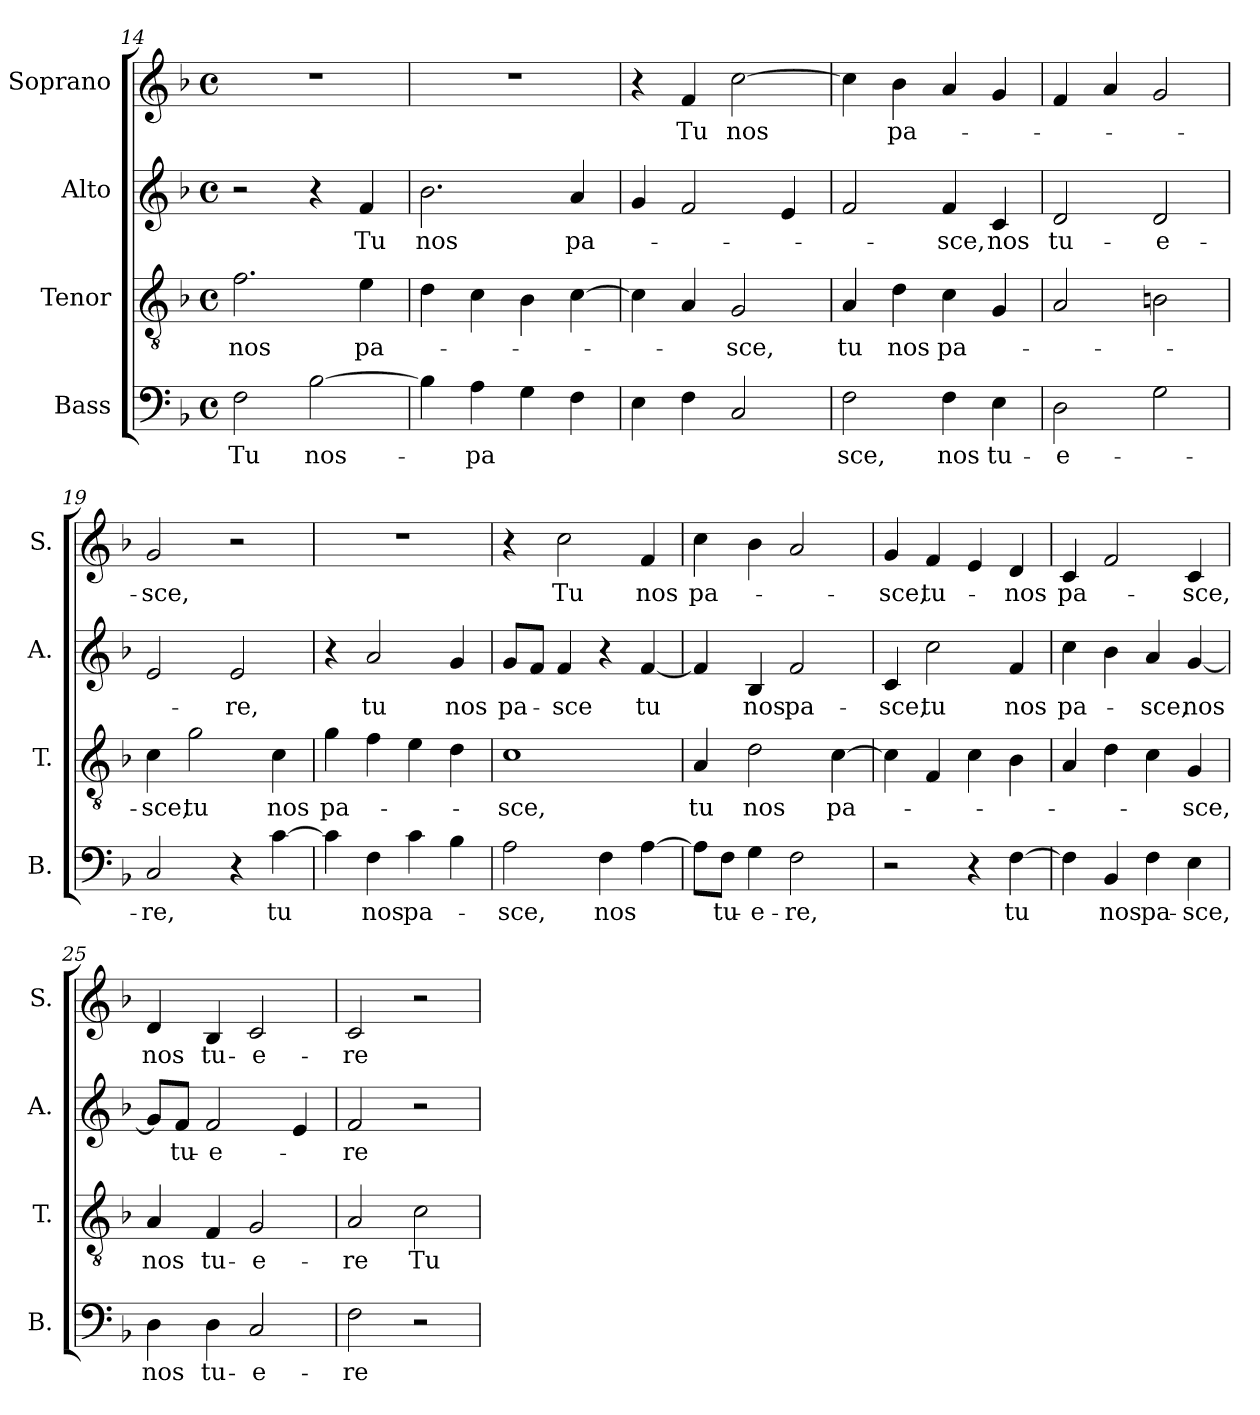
**kern	**text	**kern	**text	**kern	**text	**kern	**text
*part4	*part4	*part3	*part3	*part2	*part2	*part1	*part1
*staff4	*staff4	*staff3	*staff3	*staff2	*staff2	*staff1	*staff1
*I"Bass	*	*I"Tenor	*	*I"Alto	*	*I"Soprano	*
*I'B.	*	*I'T.	*	*I'A.	*	*I'S.	*
*clefF4	*	*clefGv2	*	*clefG2	*	*clefG2	*
*k[b-]	*	*k[b-]	*	*k[b-]	*	*k[b-]	*
*M4/4	*	*M4/4	*	*M4/4	*	*M4/4	*
*met(c)	*	*met(c)	*	*met(c)	*	*met(c)	*
=14	=14	=14	=14	=14	=14	=14	=14
!	!LO:LY:b	!	!LO:LY:b	!	!	!	!
2F\	Tu	2.f\	nos	2r	.	1r	.
!	!LO:LY:b	!	!	!	!	!	!
[2B-\	nos-	.	.	4r	.	.	.
!	!	!	!LO:LY:b	!	!LO:LY:b	!	!
.	.	4e\	pa-	4f/	Tu	.	.
=15	=15	=15	=15	=15	=15	=15	=15
!	!	!	!	!	!LO:LY:b	!	!
4B-\]	.	4d\	.	2.b-\	nos	1r	.
!	!LO:LY:b	!	!	!	!	!	!
4A\	-pa	4c\	.	.	.	.	.
4G\	.	4B-\	.	.	.	.	.
!	!	!	!	!	!LO:LY:b	!	!
4F\	.	[4c\	.	4a/	pa-	.	.
=16	=16	=16	=16	=16	=16	=16	=16
4E\	.	4c\]	.	4g/	.	4r	.
!	!	!	!	!	!	!	!LO:LY:b
4F\	.	4A/	.	2f/	.	4f/	Tu
!	!	!	!LO:LY:b	!	!	!	!LO:LY:b
2C/	.	2G/	-sce,	.	.	[2cc\	nos
.	.	.	.	4e/	.	.	.
=17	=17	=17	=17	=17	=17	=17	=17
!	!LO:LY:b	!	!LO:LY:b	!	!	!	!
2F\	sce,	4A/	tu	2f/	.	4cc\]	.
!	!	!	!LO:LY:b	!	!	!	!LO:LY:b
.	.	4d\	nos	.	.	4b-\	pa-
!	!LO:LY:b	!	!LO:LY:b	!	!LO:LY:b	!	!
4F\	nos	4c\	pa-	4f/	-sce,	4a/	.
!	!LO:LY:b	!	!	!	!LO:LY:b	!	!
4E\	tu-	4G/	.	4c/	nos	4g/	.
!!LO:LB:g=z
=18	=18	=18	=18	=18	=18	=18	=18
!	!LO:LY:b	!	!	!	!LO:LY:b	!	!
2D\	-e-	2A/	.	2d/	tu-	4f/	.
.	.	.	.	.	.	4a/	.
!	!	!	!	!	!LO:LY:b	!	!
2G\	.	2Bn\	.	2d/	-e-	2g/	.
=19	=19	=19	=19	=19	=19	=19	=19
!	!LO:LY:b	!	!LO:LY:b	!	!	!	!LO:LY:b
2C/	-re,	4c\	-sce,	2e/	.	2g/	-sce,
!	!	!	!LO:LY:b	!	!	!	!
.	.	2g\	tu	.	.	.	.
!	!	!	!	!	!LO:LY:b	!	!
4r	.	.	.	2e/	-re,	2r	.
!	!LO:LY:b	!	!LO:LY:b	!	!	!	!
[4c\	tu	4c\	nos	.	.	.	.
=20	=20	=20	=20	=20	=20	=20	=20
!	!	!	!LO:LY:b	!	!	!	!
4c\]	.	4g\	pa-	4r	.	1r	.
!	!LO:LY:b	!	!	!	!LO:LY:b	!	!
4F\	nos	4f\	.	2a/	tu	.	.
!	!LO:LY:b	!	!	!	!	!	!
4c\	pa-	4e\	.	.	.	.	.
!	!	!	!	!	!LO:LY:b	!	!
4B-\	.	4d\	.	4g/	nos	.	.
=21	=21	=21	=21	=21	=21	=21	=21
!	!LO:LY:b	!	!LO:LY:b	!	!LO:LY:b	!	!
2A\	-sce,	1c	-sce,	8g/L	pa-	4r	.
.	.	.	.	8f/J	.	.	.
!	!	!	!	!	!LO:LY:b	!	!LO:LY:b
.	.	.	.	4f/	-sce	2cc\	Tu
!	!LO:LY:b	!	!	!	!	!	!
4F\	nos	.	.	4r	.	.	.
!	!	!	!	!	!LO:LY:b	!	!LO:LY:b
[4A\	.	.	.	[4f/	tu	4f/	nos
=22	=22	=22	=22	=22	=22	=22	=22
!	!	!	!LO:LY:b	!	!	!	!LO:LY:b
8A\L]	.	4A/	tu	4f/]	.	4cc\	pa-
!	!LO:LY:b	!	!	!	!	!	!
8F\J	tu-	.	.	.	.	.	.
!	!LO:LY:b	!	!LO:LY:b	!	!LO:LY:b	!	!
4G\	-e-	2d\	nos	4B-/	nos	4b-\	.
!	!LO:LY:b	!	!	!	!LO:LY:b	!	!
2F\	-re,	.	.	2f/	pa-	2a/	.
!	!	!	!LO:LY:b	!	!	!	!
.	.	[4c\	pa-	.	.	.	.
=23	=23	=23	=23	=23	=23	=23	=23
!	!	!	!	!	!LO:LY:b	!	!LO:LY:b
2r	.	4c\]	.	4c/	-sce,	4g/	-sce,
!	!	!	!	!	!LO:LY:b	!	!LO:LY:b
.	.	4F/	.	2cc\	tu	4f/	tu-
4r	.	4c\	.	.	.	4e/	.
!	!LO:LY:b	!	!	!	!LO:LY:b	!	!LO:LY:b
[4F\	tu	4B-\	.	4f/	nos	4d/	-nos
=24	=24	=24	=24	=24	=24	=24	=24
!	!	!	!	!	!LO:LY:b	!	!LO:LY:b
4F\]	.	4A/	.	4cc\	pa-	4c/	pa-
!	!LO:LY:b	!	!	!	!	!	!
4BB-/	nos	4d\	.	4b-\	.	2f/	.
!	!LO:LY:b	!	!	!	!LO:LY:b	!	!
4F\	pa-	4c\	.	4a/	-sce,	.	.
!	!LO:LY:b	!	!LO:LY:b	!	!LO:LY:b	!	!LO:LY:b
4E\	-sce,	4G/	-sce,	[4g/	nos	4c/	-sce,
=25	=25	=25	=25	=25	=25	=25	=25
!	!LO:LY:b	!	!LO:LY:b	!	!	!	!LO:LY:b
4D\	nos	4A/	nos	8g/L]	.	4d/	nos
!	!	!	!	!	!LO:LY:b	!	!
.	.	.	.	8f/J	tu-	.	.
!	!LO:LY:b	!	!LO:LY:b	!	!LO:LY:b	!	!LO:LY:b
4D\	tu-	4F/	tu-	2f/	-e-	4B-/	tu-
!	!LO:LY:b	!	!LO:LY:b	!	!	!	!LO:LY:b
2C/	-e-	2G/	-e-	.	.	2c/	-e-
.	.	.	.	4e/	.	.	.
!!LO:PB:g=z
=26	=26	=26	=26	=26	=26	=26	=26
!	!LO:LY:b	!	!LO:LY:b	!	!LO:LY:b	!	!LO:LY:b
2F\	-re	2A/	-re	2f/	-re	2c/	-re
!	!	!	!LO:LY:b	!	!	!	!
2r	.	2c\	Tu	2r	.	2r	.
=	=	=	=	=	=	=	=
*-	*-	*-	*-	*-	*-	*-	*-
